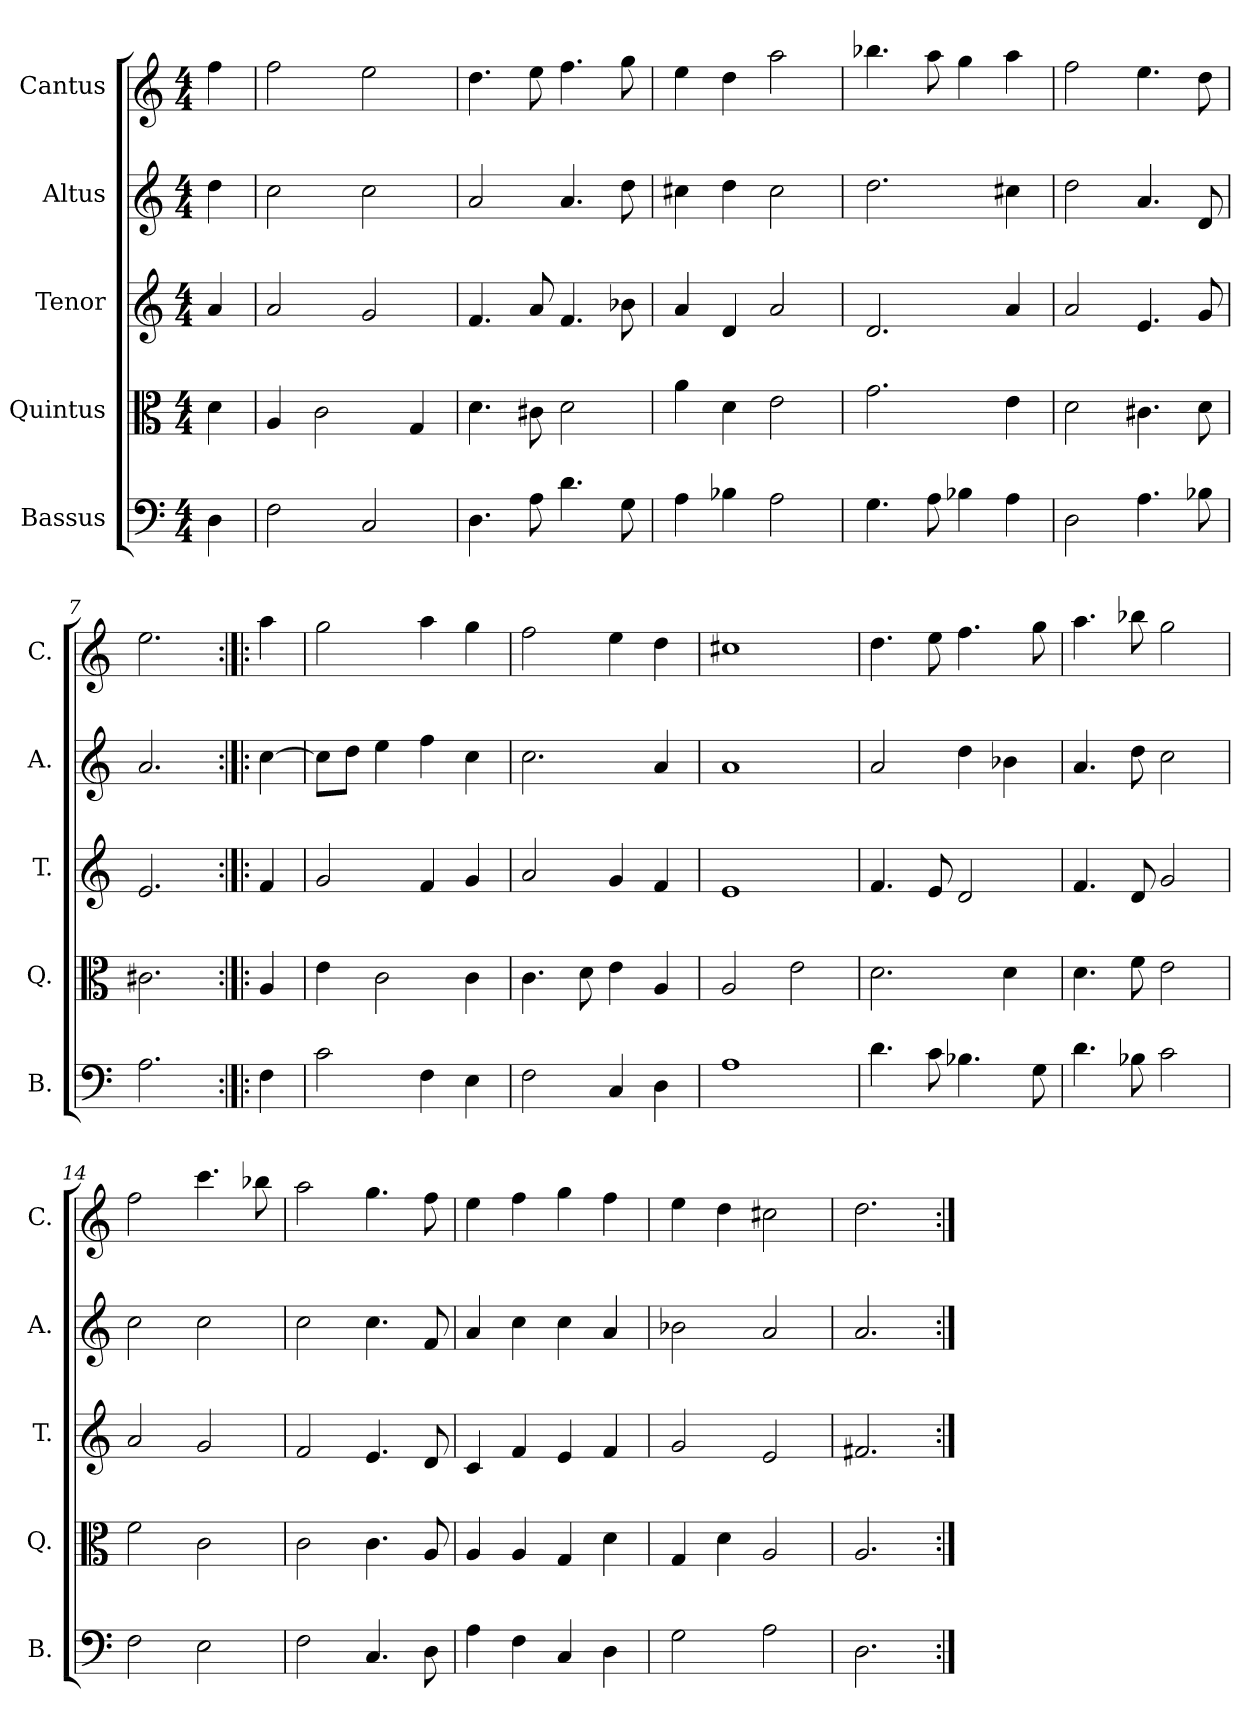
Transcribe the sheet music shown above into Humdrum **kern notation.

**kern	**kern	**kern	**kern	**kern
*part5	*part4	*part3	*part2	*part1
*staff5	*staff4	*staff3	*staff2	*staff1
*I"Bassus	*I"Quintus	*I"Tenor	*I"Altus	*I"Cantus
*I'B.	*I'Q.	*I'T.	*I'A.	*I'C.
*clefF4	*clefC3	*clefG2	*clefG2	*clefG2
*k[]	*k[]	*k[]	*k[]	*k[]
*C:	*C:	*C:	*C:	*C:
*M4/4	*M4/4	*M4/4	*M4/4	*M4/4
=1	=1	=1	=1	=1
4D\	4d\	4a/	4dd\	4ff\
=2	=2	=2	=2	=2
2F\	4A/	2a/	2cc\	2ff\
.	2c\	.	.	.
2C/	.	2g/	2cc\	2ee\
.	4G/	.	.	.
=3	=3	=3	=3	=3
4.D\	4.d\	4.f/	2a/	4.dd\
8A\	8c#X\	8a/	.	8ee\
4.d\	2d\	4.f/	4.a/	4.ff\
8G\	.	8b-X\	8dd\	8gg\
=4	=4	=4	=4	=4
4A\	4a\	4a/	4cc#X\	4ee\
4B-X\	4d\	4d/	4dd\	4dd\
2A\	2e\	2a/	2cc#\	2aa\
=5	=5	=5	=5	=5
4.G\	2.g\	2.d/	2.dd\	4.bb-X\
8A\	.	.	.	8aa\
4B-X\	.	.	.	4gg\
4A\	4e\	4a/	4cc#X\	4aa\
=6	=6	=6	=6	=6
2D\	2d\	2a/	2dd\	2ff\
4.A\	4.c#X\	4.e/	4.a/	4.ee\
8B-X\	8d\	8g/	8d/	8dd\
=7	=7	=7	=7	=7
2.A\	2.c#X\	2.e/	2.a/	2.ee\
!!LO:LB:g=z
=8:|!|:	=8:|!|:	=8:|!|:	=8:|!|:	=8:|!|:
4F\	4A/	4f/	[4cc\	4aa\
=9	=9	=9	=9	=9
2c\	4e\	2g/	8cc\L]	2gg\
.	.	.	8dd\J	.
.	2c\	.	4ee\	.
4F\	.	4f/	4ff\	4aa\
4E\	4c\	4g/	4cc\	4gg\
=10	=10	=10	=10	=10
2F\	4.c\	2a/	2.cc\	2ff\
.	8d\	.	.	.
4C/	4e\	4g/	.	4ee\
4D\	4A/	4f/	4a/	4dd\
=11	=11	=11	=11	=11
1A\	2A/	1e/	1a/	1cc#X\
.	2e\	.	.	.
=12	=12	=12	=12	=12
4.d\	2.d\	4.f/	2a/	4.dd\
8c\	.	8e/	.	8ee\
4.B-X\	.	2d/	4dd\	4.ff\
.	4d\	.	4b-X\	.
8G\	.	.	.	8gg\
=13	=13	=13	=13	=13
4.d\	4.d\	4.f/	4.a/	4.aa\
8B-X\	8f\	8d/	8dd\	8bb-X\
2c\	2e\	2g/	2cc\	2gg\
!!LO:PB:g=z
=14	=14	=14	=14	=14
2F\	2f\	2a/	2cc\	2ff\
2E\	2c\	2g/	2cc\	4.ccc\
.	.	.	.	8bb-X\
=15	=15	=15	=15	=15
2F\	2c\	2f/	2cc\	2aa\
4.C/	4.c\	4.e/	4.cc\	4.gg\
8D\	8A/	8d/	8f/	8ff\
=16	=16	=16	=16	=16
4A\	4A/	4c/	4a/	4ee\
4F\	4A/	4f/	4cc\	4ff\
4C/	4G/	4e/	4cc\	4gg\
4D\	4d\	4f/	4a/	4ff\
=17	=17	=17	=17	=17
2G\	4G/	2g/	2b-X\	4ee\
.	4d\	.	.	4dd\
2A\	2A/	2e/	2a/	2cc#X\
=18	=18	=18	=18	=18
2.D\	2.A/	2.f#X/	2.a/	2.dd\
=:|!	=:|!	=:|!	=:|!	=:|!
*-	*-	*-	*-	*-
